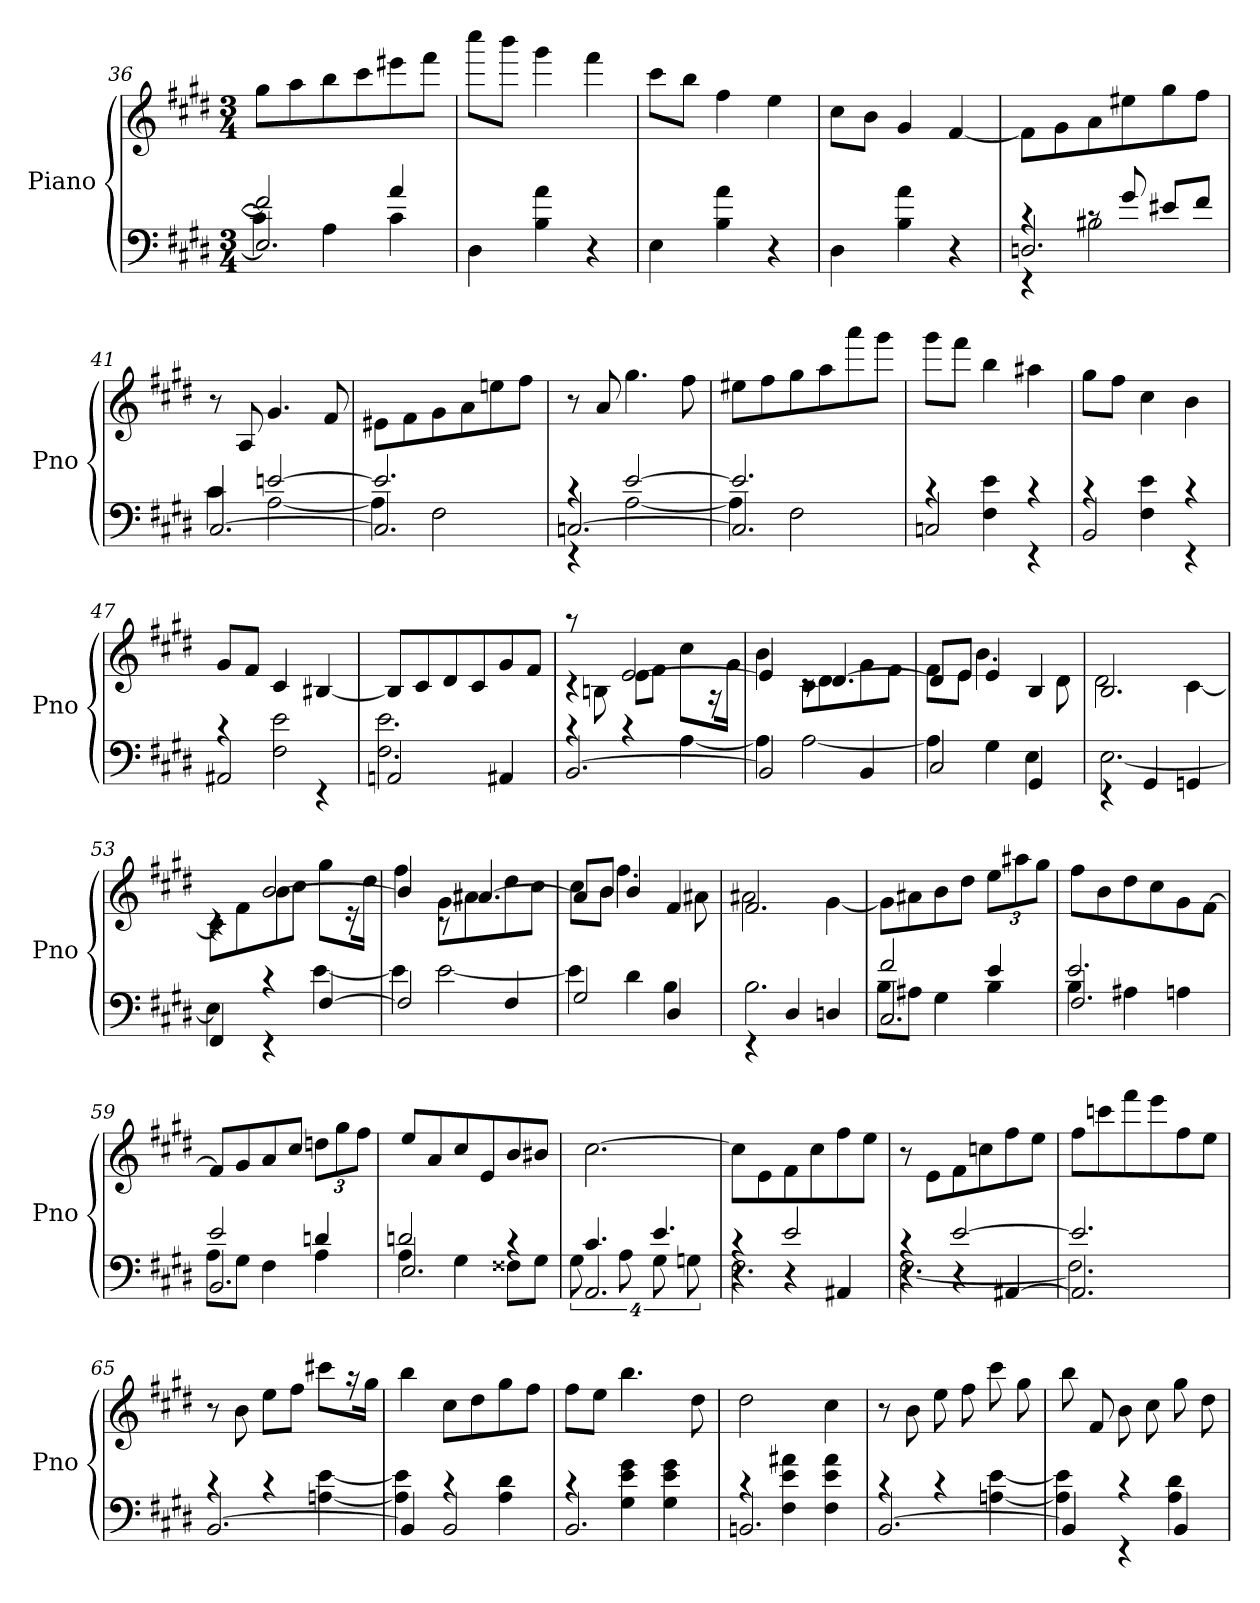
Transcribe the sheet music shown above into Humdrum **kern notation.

**kern	**kern
*part1	*part1
*staff2	*staff1
*I"Piano	*
*I'Pno	*
*clefF4	*clefG2
*k[f#c#g#d#]	*k[f#c#g#d#]
*E:	*E:
*M3/4	*M3/4
=36	=36
*^	*
*	*^	*
2.E]	4c#]	2f#]	8gg#L
.	.	.	8aa
.	4A	.	8bb
.	.	.	8ccc#
.	4c#	4a	8eee#X
.	.	.	8fff#J
*v	*v	*v	*
=37	=37
4D#	8cccc#L
.	8bbbJ
4B 4a	4ggg#
4r	4fff#
=38	=38
4E	8ccc#L
.	8bbJ
4B 4a	4ff#
4r	4ee
=39	=39
4D#	8cc#L
.	8bJ
4B 4a	4g#
4r	[4f#
=40	=40
*^	*
*	*^	*
2.Dn	4rEE	4rc	8f#L]
.	.	.	8g#
.	2B#X	8rc	8a
.	.	8g#	8ee#X
.	.	8e#XL	8gg#
.	.	8f#J	8ff#J
=41	=41	=41	=41
[2.C#	4c#	4c#	8r
.	.	.	8A
.	[2A	[2en	4.g#
.	.	.	8f#
=42	=42	=42	=42
2.C#]	4A]	2.e]	8e#XL
.	.	.	8f#
.	2F#	.	8g#
.	.	.	8a
.	.	.	8een
.	.	.	8ff#J
=43	=43	=43	=43
[2.Cn	4rEE	4rc	8r
.	.	.	8a
.	[2A	[2e	4.gg#
.	.	.	8ff#
=44	=44	=44	=44
2.C]	4A]	2.e]	8ee#XL
.	.	.	8ff#
.	2F#	.	8gg#
.	.	.	8aa
.	.	.	8aaa
.	.	.	8ggg#J
*	*v	*v	*
=45	=45	=45
2Cn	4rc	8ggg#L
.	.	8fff#J
.	4F# 4e	4bb
4rEE	4rc	4aa#X
=46	=46	=46
2BB	4rc	8gg#L
.	.	8ff#J
.	4F# 4e	4cc#
4rEE	4rc	4b
=47	=47	=47
2AA#X	4rc	8g#L
.	.	8f#J
.	2F# 2e	4c#
4rEE	.	[4B#X
=48	=48	=48
2AAn	2.F# 2.e	8B#L]
.	.	8c#
.	.	8d#
.	.	8c#
4AA#X	.	8g#
.	.	8f#J
=49	=49	=49
*	*	*^
[2.BB	4rc	4rc	8raa
.	.	.	8Bn
.	4rc	[2e	8eL
.	.	.	8f#J
.	[4A	.	8cc#L
.	.	.	16r
.	.	.	16g#Jk
=50	=50	=50	=50
2BB]	4A]	4e]	4b
.	[2A	8rc	8c#L
.	.	[4.d#	8d#
4BB	.	.	8g#
.	.	.	8f#J
=51	=51	=51	=51
2C#	4A]	8d#L]	8f#L
.	.	8eJ	8eJ
.	4G#	4e	4.b
4GG#	4E	4B	.
.	.	.	8d#
=52	=52	=52	=52
4rEE	[2.E	2.B	2d#
4GG#	.	.	.
4GGn	.	.	[4c#
=53	=53	=53	=53
4FF#	4E]	4rc	8c#L]
.	.	.	8f#
4rEE	4rc	[2b	8b
.	.	.	8cc#J
[4F#	[4e	.	8gg#L
.	.	.	16r
.	.	.	16dd#Jk
=54	=54	=54	=54
2F#]	4e]	4b]	4ff#
.	[2e	8rc	8g#L
.	.	[4.a#X	8a#X
4F#	.	.	8dd#
.	.	.	8cc#J
=55	=55	=55	=55
2G#	4e]	8a#L]	8cc#L
.	.	8bJ	8bJ
.	4d#	4b	4.ff#
4D#	4B	4f#	.
.	.	.	8a#X
=56	=56	=56	=56
4rEE	2.B	2.f#	2a#X
4D#	.	.	.
4Dn	.	.	[4g#
*	*	*v	*v
=57	=57	=57
*	*^	*
2.C#	8BL	2f#	8g#L]
.	8A#XJ	.	8a#X
.	4G#	.	8b
.	.	.	8dd#J
.	4B	4e	12eeL
.	.	.	12aa#X
.	.	.	12gg#J
=58	=58	=58	=58
2.F#	4B	2.e	8ff#L
.	.	.	8b
.	4A#X	.	8dd#
.	.	.	8cc#
.	4An	.	8g#
.	.	.	[8f#J
=59	=59	=59	=59
2.BB	8AL	2e	8f#L]
.	8G#J	.	8g#
.	4F#	.	8a
.	.	.	8cc#J
.	4A	4dn	12ddnL
.	.	.	12gg#
.	.	.	12ff#J
=60	=60	=60	=60
2.E	4A	2dn	8eeL
.	.	.	8a
.	4G#	.	8cc#
.	.	.	8e
.	8F##XL	4rc	8b
.	8G#J	.	8b#XJ
=61	=61	=61	=61
2.AA	16%3G#	4.c#	[2.cc#
.	16%3A	.	.
.	16%3G#	4.e	.
.	16%3Gn	.	.
=62	=62	=62	=62
4r	2.F#	4rc	8cc#L]
.	.	.	8e
4r	.	2e	8f#
.	.	.	8cc#
4AA#X	.	.	8ff#
.	.	.	8eeJ
=63	=63	=63	=63
4r	[2.F#	4rc	8r
.	.	.	8eL
4r	.	[2e	8f#
.	.	.	8ccn
[4AA#X	.	.	8ff#
.	.	.	8eeJ
=64	=64	=64	=64
2.AA#]	2.F#]	2.e]	8ff#L
.	.	.	8cccn
.	.	.	8fff#
.	.	.	8eee
.	.	.	8ff#
.	.	.	8eeJ
*	*v	*v	*
=65	=65	=65
[2.BB	4rc	8r
.	.	8b
.	4rc	8eeL
.	.	8ff#J
.	[4An [4e	8ccc#XL
.	.	16r
.	.	16gg#Jk
=66	=66	=66
4BB]	4A] 4e]	4bb
2BB	4rc	8cc#L
.	.	8dd#
.	4A 4d#	8gg#
.	.	8ff#J
=67	=67	=67
2.BB	4rc	8ff#L
.	.	8eeJ
.	4G# 4e 4g#	4.bb
.	4G# 4e 4g#	.
.	.	8dd#
=68	=68	=68
2.BBn	4rc	2dd#
.	4F# 4e 4a#X	.
.	4F# 4e 4a#	4cc#
=69	=69	=69
[2.BB	4rc	8r
.	.	8b
.	4rc	8ee
.	.	8ff#
.	[4An [4e	8ccc#
.	.	8gg#
=70	=70	=70
4BB]	4A] 4e]	8bb
.	.	8f#
4rEE	4rc	8b
.	.	8cc#
4BB	4A 4d#	8gg#
.	.	8dd#
*v	*v	*
=	=
*-	*-
